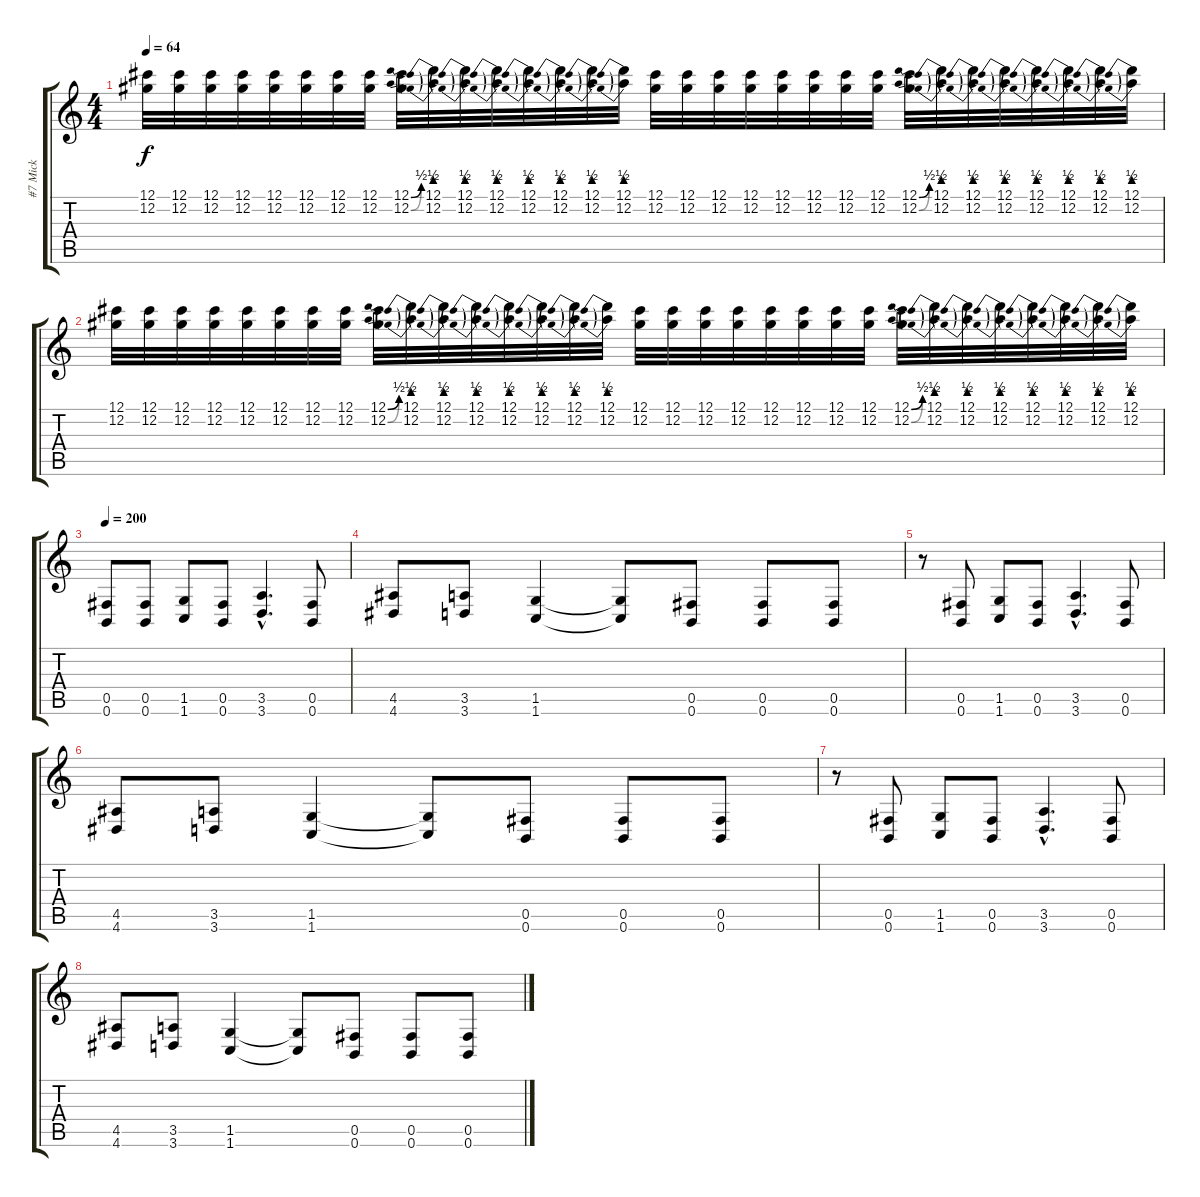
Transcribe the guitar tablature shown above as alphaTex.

\track ("#7 Mick" "#7 Mick") {instrument distortionguitar}
\staff {score tabs}
\tuning (Db4 Ab3 E3 B2 Gb2 B1) {hide}
\ts (4 4)
\tempo 64
\clef g2
\ks c
(12.1 12.2).32{dy f} (12.1 12.2).32 (12.1 12.2).32 (12.1 12.2).32 (12.1 12.2).32 (12.1 12.2).32 (12.1 12.2).32 (12.1 12.2).32 (12.1{be (bend 0 0 60 2)} 12.2{be (bend 0 0 60 2)}).32 (12.1{be (prebend 0 2 60 2)} 12.2{be (prebend 0 2 60 2)}).32 (12.1{be (prebend 0 2 60 2)} 12.2{be (prebend 0 2 60 2)}).32 (12.1{be (prebend 0 2 60 2)} 12.2{be (prebend 0 2 60 2)}).32 (12.1{be (prebend 0 2 60 2)} 12.2{be (prebend 0 2 60 2)}).32 (12.1{be (prebend 0 2 60 2)} 12.2{be (prebend 0 2 60 2)}).32 (12.1{be (prebend 0 2 60 2)} 12.2{be (prebend 0 2 60 2)}).32 (12.1{be (prebend 0 2 60 2)} 12.2{be (prebend 0 2 60 2)}).32 (12.1 12.2).32 (12.1 12.2).32 (12.1 12.2).32 (12.1 12.2).32 (12.1 12.2).32 (12.1 12.2).32 (12.1 12.2).32 (12.1 12.2).32 (12.1{be (bend 0 0 60 2)} 12.2{be (bend 0 0 60 2)}).32 (12.1{be (prebend 0 2 60 2)} 12.2{be (prebend 0 2 60 2)}).32 (12.1{be (prebend 0 2 60 2)} 12.2{be (prebend 0 2 60 2)}).32 (12.1{be (prebend 0 2 60 2)} 12.2{be (prebend 0 2 60 2)}).32 (12.1{be (prebend 0 2 60 2)} 12.2{be (prebend 0 2 60 2)}).32 (12.1{be (prebend 0 2 60 2)} 12.2{be (prebend 0 2 60 2)}).32 (12.1{be (prebend 0 2 60 2)} 12.2{be (prebend 0 2 60 2)}).32 (12.1{be (prebend 0 2 60 2)} 12.2{be (prebend 0 2 60 2)}).32 |
(12.1 12.2).32 (12.1 12.2).32 (12.1 12.2).32 (12.1 12.2).32 (12.1 12.2).32 (12.1 12.2).32 (12.1 12.2).32 (12.1 12.2).32 (12.1{be (bend 0 0 60 2)} 12.2{be (bend 0 0 60 2)}).32 (12.1{be (prebend 0 2 60 2)} 12.2{be (prebend 0 2 60 2)}).32 (12.1{be (prebend 0 2 60 2)} 12.2{be (prebend 0 2 60 2)}).32 (12.1{be (prebend 0 2 60 2)} 12.2{be (prebend 0 2 60 2)}).32 (12.1{be (prebend 0 2 60 2)} 12.2{be (prebend 0 2 60 2)}).32 (12.1{be (prebend 0 2 60 2)} 12.2{be (prebend 0 2 60 2)}).32 (12.1{be (prebend 0 2 60 2)} 12.2{be (prebend 0 2 60 2)}).32 (12.1{be (prebend 0 2 60 2)} 12.2{be (prebend 0 2 60 2)}).32 (12.1 12.2).32 (12.1 12.2).32 (12.1 12.2).32 (12.1 12.2).32 (12.1 12.2).32 (12.1 12.2).32 (12.1 12.2).32 (12.1 12.2).32 (12.1{be (bend 0 0 60 2)} 12.2{be (bend 0 0 60 2)}).32 (12.1{be (prebend 0 2 60 2)} 12.2{be (prebend 0 2 60 2)}).32 (12.1{be (prebend 0 2 60 2)} 12.2{be (prebend 0 2 60 2)}).32 (12.1{be (prebend 0 2 60 2)} 12.2{be (prebend 0 2 60 2)}).32 (12.1{be (prebend 0 2 60 2)} 12.2{be (prebend 0 2 60 2)}).32 (12.1{be (prebend 0 2 60 2)} 12.2{be (prebend 0 2 60 2)}).32 (12.1{be (prebend 0 2 60 2)} 12.2{be (prebend 0 2 60 2)}).32 (12.1{be (prebend 0 2 60 2)} 12.2{be (prebend 0 2 60 2)}).32 |
\tempo 200
(0.5 0.6).8 (0.5 0.6).8 (1.5 1.6).8 (0.5 0.6).8 (3.5{hac} 3.6{hac}).4{d} (0.5 0.6).8 |
(4.5 4.6).8 (3.5 3.6).8 (1.5 1.6).4 (1.5{t} 1.6{t}).8 (0.5 0.6).8 (0.5 0.6).8 (0.5 0.6).8 |
r.8 (0.5 0.6).8 (1.5 1.6).8 (0.5 0.6).8 (3.5{hac} 3.6{hac}).4{d} (0.5 0.6).8 |
(4.5 4.6).8 (3.5 3.6).8 (1.5 1.6).4 (1.5{t} 1.6{t}).8 (0.5 0.6).8 (0.5 0.6).8 (0.5 0.6).8 |
r.8 (0.5 0.6).8 (1.5 1.6).8 (0.5 0.6).8 (3.5{hac} 3.6{hac}).4{d} (0.5 0.6).8 |
(4.5 4.6).8 (3.5 3.6).8 (1.5 1.6).4 (1.5{t} 1.6{t}).8 (0.5 0.6).8 (0.5 0.6).8 (0.5 0.6).8
